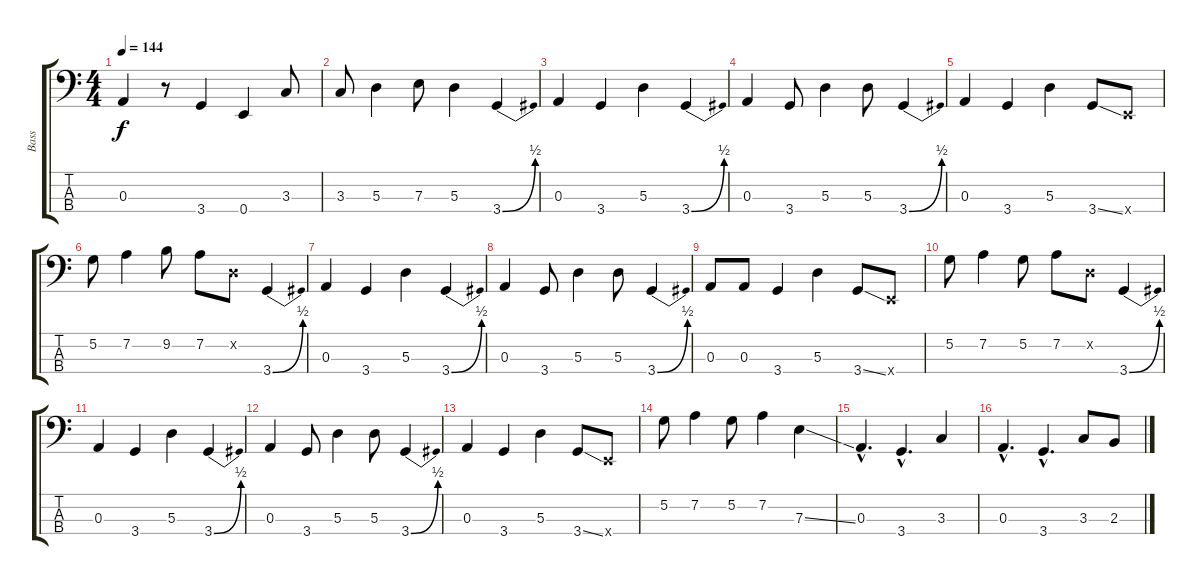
\track ("Bass" "Bass") {instrument electricbassfinger}
\staff {score tabs}
\tuning (G2 D2 A1 E1) {hide}
\ts (4 4)
\tempo 144
\clef f4
\ks c
0.3.4{dy f} r.8 3.4.4 0.4.4 3.3.8 |
3.3.8 5.3.4 7.3.8 5.3.4 3.4{be (bend 0 0 60 2)}.4 |
0.3.4 3.4.4 5.3.4 3.4{be (bend 0 0 60 2)}.4 |
0.3.4 3.4.8 5.3.4 5.3.8 3.4{be (bend 0 0 60 2)}.4 |
0.3.4 3.4.4 5.3.4 3.4{ss}.8 0.4{x}.8 |
5.2.8 7.2.4 9.2.8 7.2.8 0.2{x}.8 3.4{be (bend 0 0 60 2)}.4 |
0.3.4 3.4.4 5.3.4 3.4{be (bend 0 0 60 2)}.4 |
0.3.4 3.4.8 5.3.4 5.3.8 3.4{be (bend 0 0 60 2)}.4 |
0.3.8 0.3.8 3.4.4 5.3.4 3.4{ss}.8 0.4{x}.8 |
5.2.8 7.2.4 5.2.8 7.2.8 0.2{x}.8 3.4{be (bend 0 0 60 2)}.4 |
0.3.4 3.4.4 5.3.4 3.4{be (bend 0 0 60 2)}.4 |
0.3.4 3.4.8 5.3.4 5.3.8 3.4{be (bend 0 0 60 2)}.4 |
0.3.4 3.4.4 5.3.4 3.4{ss}.8 0.4{x}.8 |
5.2.8 7.2.4 5.2.8 7.2.4 7.3{ss}.4 |
0.3{hac}.4{d} 3.4{hac}.4{d} 3.3.4 |
0.3{hac}.4{d} 3.4{hac}.4{d} 3.3.8 2.3.8
